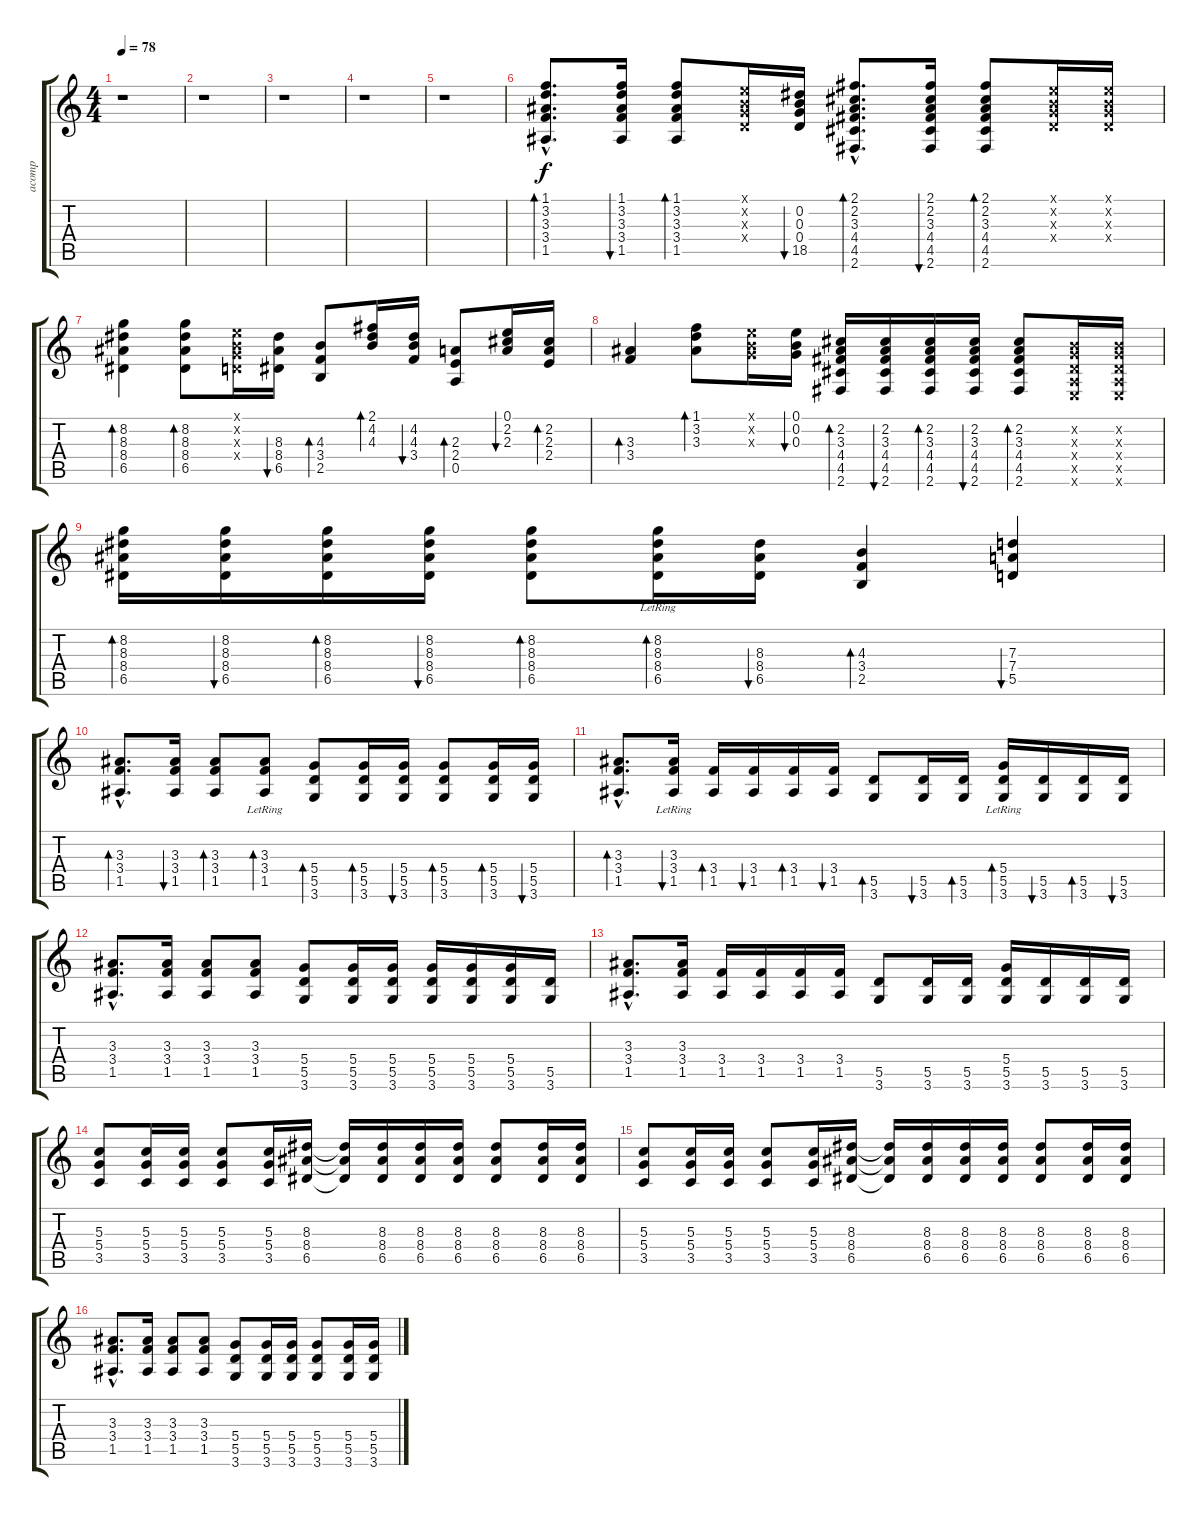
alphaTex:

\track ("acomp" "acomp") {instrument acousticguitarsteel}
\staff {score tabs}
\tuning (E4 B3 G3 D3 A2 E2) {hide}
\ts (4 4)
\tempo 78
\clef g2
\ks c
r.1{dy f} |
r.1 |
r.1 |
r.1 |
r.1 |
(1.1{hac} 3.2{hac} 3.3{hac} 3.4{hac} 1.5{hac}).8{d bd 30 volume 12} (1.1 3.2 3.3 3.4 1.5).16{bu 30} (1.1 3.2 3.3 3.4 1.5).8{bd 30} (0.1{x} 0.2{x} 0.3{x} 0.4{x}).16 (0.2 0.3 0.4 18.5).16{bu 30} (2.1{hac} 2.2{hac} 3.3{hac} 4.4{hac} 4.5{hac} 2.6{hac}).8{d bd 30} (2.1 2.2 3.3 4.4 4.5 2.6).16{bu 30} (2.1 2.2 3.3 4.4 4.5 2.6).8{bd 30} (0.1{x} 0.2{x} 0.3{x} 0.4{x}).16 (0.1{x} 0.2{x} 0.3{x} 0.4{x}).16 |
(8.2 8.3 8.4 6.5).4{bd 30} (8.2 8.3 8.4 6.5).8{bd 30} (0.1{x} 0.2{x} 0.3{x} 0.4{x}).16 (8.3 8.4 6.5).16{bu 30} (4.3 3.4 2.5).8{bd 30} (2.1 4.2 4.3).16{bd 30} (4.2 4.3 3.4).16{bu 30} (2.3 2.4 0.5).8{bd 30} (0.1 2.2 2.3).16{bu 30} (2.2 2.3 2.4).16{bd 30} |
(3.3 3.4).4{bd 30} (1.1 3.2 3.3).8{bd 30} (0.1{x} 0.2{x} 0.3{x}).16 (0.1 0.2 0.3).16{bu 30} (2.2 3.3 4.4 4.5 2.6).16{bd 30} (2.2 3.3 4.4 4.5 2.6).16{bu 30} (2.2 3.3 4.4 4.5 2.6).16{bd 30} (2.2 3.3 4.4 4.5 2.6).16{bu 30} (2.2 3.3 4.4 4.5 2.6).8{bd 30} (0.2{x} 0.3{x} 0.4{x} 0.5{x} 0.6{x}).16 (0.2{x} 0.3{x} 0.4{x} 0.5{x} 0.6{x}).16 |
(8.2 8.3 8.4 6.5).16{bd 30} (8.2 8.3 8.4 6.5).16{bu 30} (8.2 8.3 8.4 6.5).16{bd 30} (8.2 8.3 8.4 6.5).16{bu 30} (8.2 8.3 8.4 6.5).8{bd 30} (8.2{lr} 8.3 8.4 6.5).16{bd 30} (8.3 8.4 6.5).16{bu 30} (4.3 3.4 2.5).4{bd 30} (7.3 7.4 5.5).4{bu 30} |
(3.3{hac} 3.4{hac} 1.5{hac}).8{d bd 60 volume 8} (3.3 3.4 1.5).16{bu 60} (3.3 3.4 1.5).8{bd 60} (3.3{lr} 3.4 1.5).8{bd 60} (5.4 5.5 3.6).8{bd 60} (5.4 5.5 3.6).16{bd 60} (5.4 5.5 3.6).16{bu 60} (5.4 5.5 3.6).8{bd 60} (5.4 5.5 3.6).16{bd 60} (5.4 5.5 3.6).16{bu 60} |
(3.3{hac} 3.4{hac} 1.5{hac}).8{d bd 60} (3.3{lr} 3.4 1.5).16{bu 60} (3.4 1.5).16{bd 60} (3.4 1.5).16{bu 60} (3.4 1.5).16{bd 60} (3.4 1.5).16{bu 60} (5.5 3.6).8{bd 60} (5.5 3.6).16{bu 60} (5.5 3.6).16{bd 60} (5.4{lr} 5.5 3.6).16{bd 60} (5.5 3.6).16{bu 60} (5.5 3.6).16{bd 60} (5.5 3.6).16{bu 60} |
(3.3{hac} 3.4{hac} 1.5{hac}).8{d volume 8} (3.3 3.4 1.5).16 (3.3 3.4 1.5).8 (3.3 3.4 1.5).8 (5.4 5.5 3.6).8 (5.4 5.5 3.6).16 (5.4 5.5 3.6).16 (5.4 5.5 3.6).16 (5.4 5.5 3.6).16 (5.4 5.5 3.6).16 (5.5 3.6).16 |
(3.3{hac} 3.4{hac} 1.5{hac}).8{d} (3.3 3.4 1.5).16 (3.4 1.5).16 (3.4 1.5).16 (3.4 1.5).16 (3.4 1.5).16 (5.5 3.6).8 (5.5 3.6).16 (5.5 3.6).16 (5.4 5.5 3.6).16 (5.5 3.6).16 (5.5 3.6).16 (5.5 3.6).16 |
(5.3 5.4 3.5).8 (5.3 5.4 3.5).16 (5.3 5.4 3.5).16 (5.3 5.4 3.5).8 (5.3 5.4 3.5).16 (8.3 8.4 6.5).16 (8.3{t} 8.4{t} 6.5{t}).16 (8.3 8.4 6.5).16 (8.3 8.4 6.5).16 (8.3 8.4 6.5).16 (8.3 8.4 6.5).8 (8.3 8.4 6.5).16 (8.3 8.4 6.5).16 |
(5.3 5.4 3.5).8{volume 8} (5.3 5.4 3.5).16 (5.3 5.4 3.5).16 (5.3 5.4 3.5).8 (5.3 5.4 3.5).16 (8.3 8.4 6.5).16 (8.3{t} 8.4{t} 6.5{t}).16 (8.3 8.4 6.5).16 (8.3 8.4 6.5).16 (8.3 8.4 6.5).16 (8.3 8.4 6.5).8 (8.3 8.4 6.5).16 (8.3 8.4 6.5).16 |
(3.3{hac} 3.4{hac} 1.5{hac}).8{d volume 8} (3.3 3.4 1.5).16 (3.3 3.4 1.5).8 (3.3 3.4 1.5).8 (5.4 5.5 3.6).8 (5.4 5.5 3.6).16 (5.4 5.5 3.6).16 (5.4 5.5 3.6).8 (5.4 5.5 3.6).16 (5.4 5.5 3.6).16
